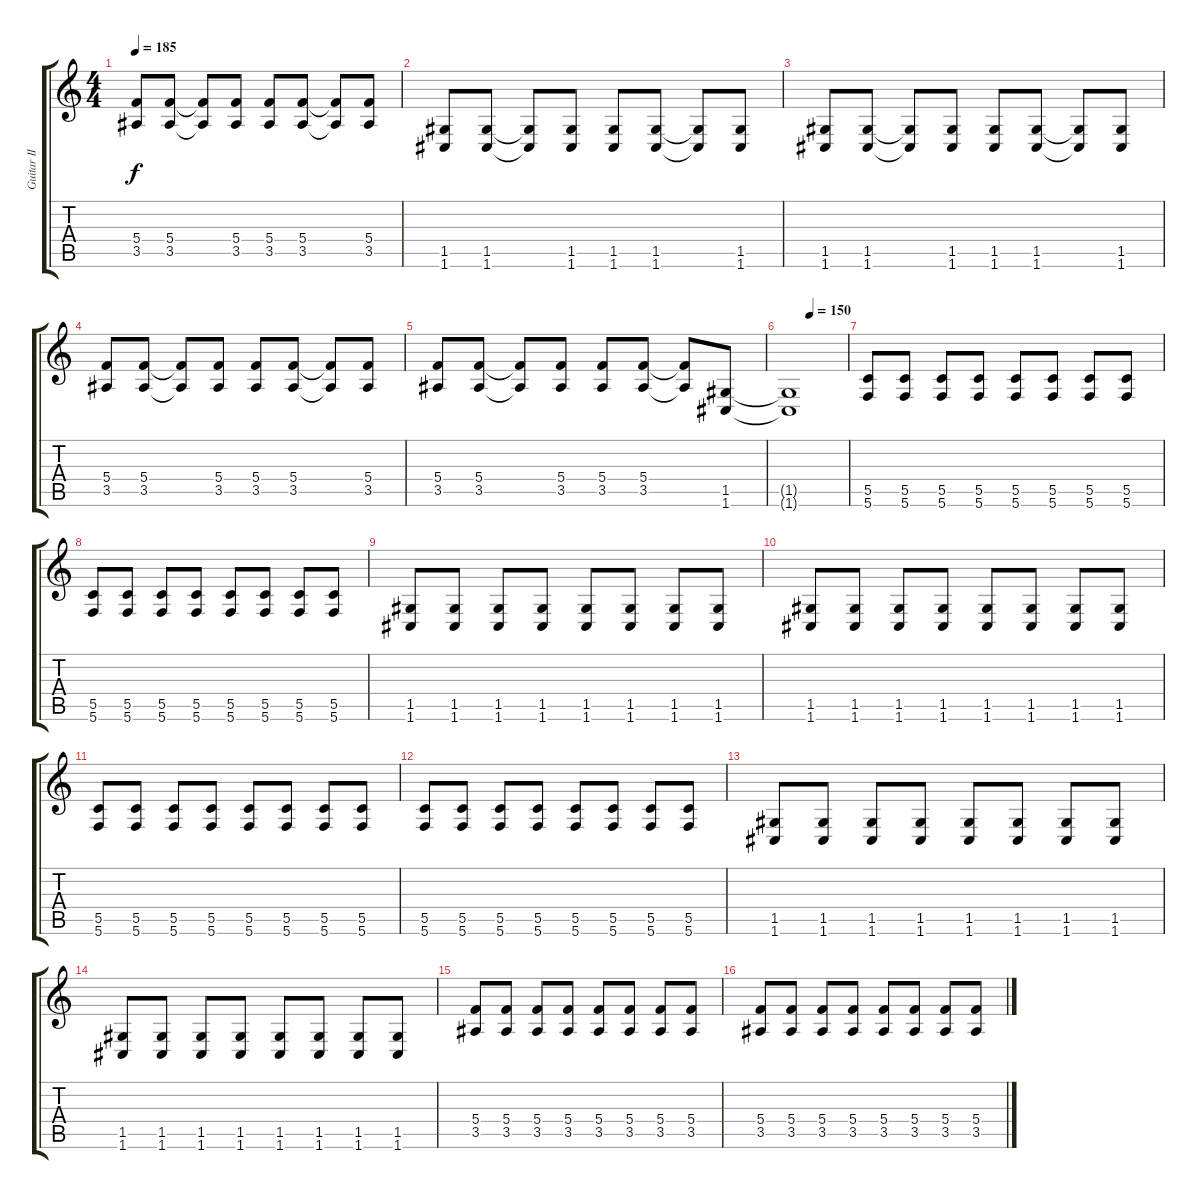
\track ("Guitar II" "Guitar II") {instrument overdrivenguitar}
\staff {score tabs}
\tuning (D4 A3 F3 C3 G2 C2) {hide}
\ts (4 4)
\tempo 185
\clef g2
\ks c
(5.4 3.5).8{dy f} (5.4 3.5).8 (5.4{t} 3.5{t}).8 (5.4 3.5).8 (5.4 3.5).8 (5.4 3.5).8 (5.4{t} 3.5{t}).8 (5.4 3.5).8 |
(1.5 1.6).8 (1.5 1.6).8 (1.5{t} 1.6{t}).8 (1.5 1.6).8 (1.5 1.6).8 (1.5 1.6).8 (1.5{t} 1.6{t}).8 (1.5 1.6).8 |
(1.5 1.6).8 (1.5 1.6).8 (1.5{t} 1.6{t}).8 (1.5 1.6).8 (1.5 1.6).8 (1.5 1.6).8 (1.5{t} 1.6{t}).8 (1.5 1.6).8 |
(5.4 3.5).8 (5.4 3.5).8 (5.4{t} 3.5{t}).8 (5.4 3.5).8 (5.4 3.5).8 (5.4 3.5).8 (5.4{t} 3.5{t}).8 (5.4 3.5).8 |
(5.4 3.5).8 (5.4 3.5).8 (5.4{t} 3.5{t}).8 (5.4 3.5).8 (5.4 3.5).8 (5.4 3.5).8 (5.4{t} 3.5{t}).8 (1.5 1.6).8 |
\tempo (150 0.375)
(1.5{t} 1.6{t}).1 |
(5.5 5.6).8 (5.5 5.6).8 (5.5 5.6).8 (5.5 5.6).8 (5.5 5.6).8 (5.5 5.6).8 (5.5 5.6).8 (5.5 5.6).8 |
(5.5 5.6).8 (5.5 5.6).8 (5.5 5.6).8 (5.5 5.6).8 (5.5 5.6).8 (5.5 5.6).8 (5.5 5.6).8 (5.5 5.6).8 |
(1.5 1.6).8 (1.5 1.6).8 (1.5 1.6).8 (1.5 1.6).8 (1.5 1.6).8 (1.5 1.6).8 (1.5 1.6).8 (1.5 1.6).8 |
(1.5 1.6).8 (1.5 1.6).8 (1.5 1.6).8 (1.5 1.6).8 (1.5 1.6).8 (1.5 1.6).8 (1.5 1.6).8 (1.5 1.6).8 |
(5.5 5.6).8 (5.5 5.6).8 (5.5 5.6).8 (5.5 5.6).8 (5.5 5.6).8 (5.5 5.6).8 (5.5 5.6).8 (5.5 5.6).8 |
(5.5 5.6).8 (5.5 5.6).8 (5.5 5.6).8 (5.5 5.6).8 (5.5 5.6).8 (5.5 5.6).8 (5.5 5.6).8 (5.5 5.6).8 |
(1.5 1.6).8 (1.5 1.6).8 (1.5 1.6).8 (1.5 1.6).8 (1.5 1.6).8 (1.5 1.6).8 (1.5 1.6).8 (1.5 1.6).8 |
(1.5 1.6).8 (1.5 1.6).8 (1.5 1.6).8 (1.5 1.6).8 (1.5 1.6).8 (1.5 1.6).8 (1.5 1.6).8 (1.5 1.6).8 |
(5.4 3.5).8 (5.4 3.5).8 (5.4 3.5).8 (5.4 3.5).8 (5.4 3.5).8 (5.4 3.5).8 (5.4 3.5).8 (5.4 3.5).8 |
(5.4 3.5).8 (5.4 3.5).8 (5.4 3.5).8 (5.4 3.5).8 (5.4 3.5).8 (5.4 3.5).8 (5.4 3.5).8 (5.4 3.5).8
